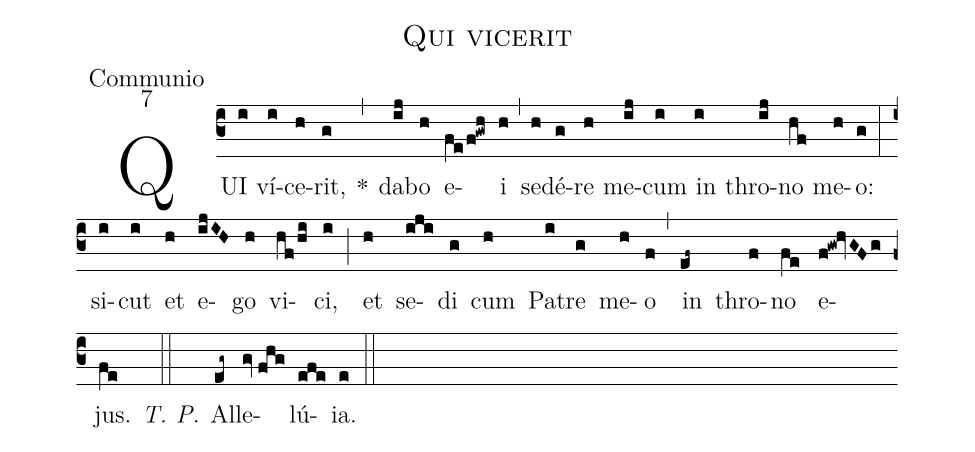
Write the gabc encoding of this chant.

name:Qui vicerit;
office-part:Communio;
mode:7;
%%
(c3) QUI(i) ví(i)ce(h)rit,(g) *(,) da(ij)bo(h) e(fe/f!gwh)i(h) (,) se(h)dé(g)re(h) me(ij)cum(i) in(i) thro(ij)no(hf) me(h)o:(g) (:) si(i)cut(i) et(h) e(ijIH)go(h) vi(hf/hi)ci,(i) (;) et(h) se(iji)di(g) cum(h) Pa(i)tre(g) me(h)o(f) (,) in(ef~) thro(f)no(fe) e(f!gw!hvGFg)jus.(fe) <i>T. P.</i>(::) Al(eg~)le(gv//fhg)lú(efe)ia.(e) (::)
